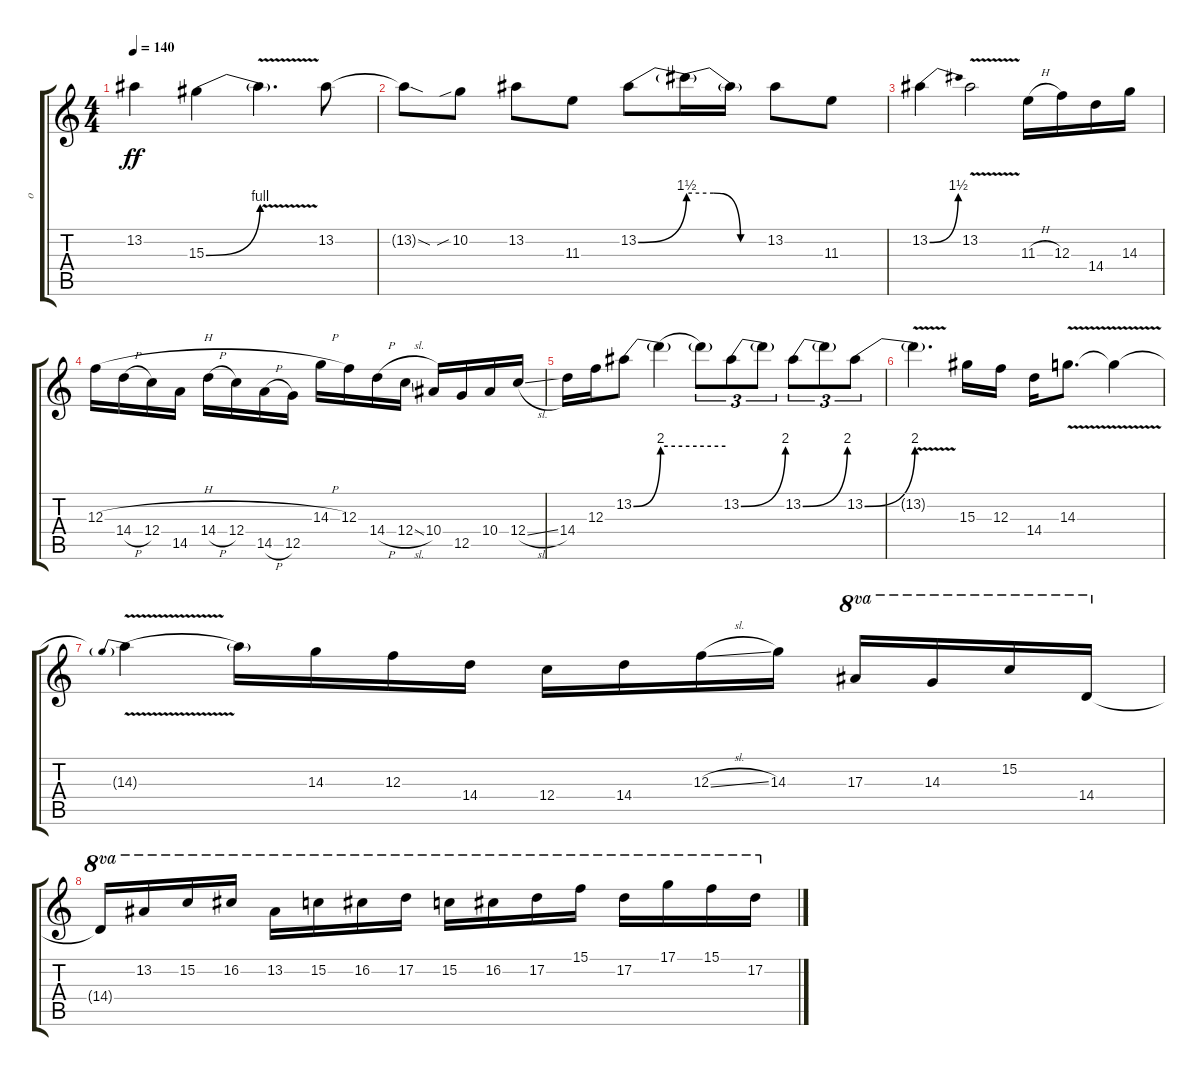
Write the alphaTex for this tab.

\track ("o" "o") {instrument overdrivenguitar}
\staff {score tabs}
\tuning (D4 A3 F3 C3 G2 D2) {hide}
\ts (4 4)
\tempo 140
\clef g2
\ks c
13.2{t}.4{dy ff} 15.3{be (bend 0 0 60 4)}.4 15.3{v t}.4{d} 13.2.8 |
13.2{sod t}.8 10.2{sib}.8 13.2.8 11.3.8 13.2{be (bend 0 0 60 6)}.8 13.2{be (custom 0 6 20 6 40 0 60 0) t}.16 13.2{t}.16 13.2.8 11.3.8 |
13.2{be (bend 0 0 60 6)}.4 13.2{v}.2 11.3{h}.16 12.3.16 14.4.16 14.3.16 |
12.3{h}.16 14.4{h}.16 12.4.16 14.5.16 14.4{h}.16 12.4.16 14.5{h}.16 12.5.16 14.3{h}.16 12.3.16 14.4{h}.16 12.4{sl}.16 10.4.16 12.5.16 10.4.16 12.4{sl}.16 |
14.4.16 12.3.16 13.2{be (bend 0 0 60 8)}.8 13.2{be (hold 0 8 60 8) t}.4 13.2{t}.8{tu (3 2)} 13.2{be (bend 0 0 60 8)}.8{tu (3 2)} 13.2{t}.8{tu (3 2)} 13.2{be (bend 0 0 60 8)}.8{tu (3 2)} 13.2{t}.8{tu (3 2)} 13.2{be (bend 0 0 60 8)}.8{tu (3 2)} |
13.2{v t}.4{d} 15.3.16 12.3.16 14.4.16 14.3{v}.8{d} 14.3{v t}.4 |
14.3{be (prebend 0 4 60 4) t}.4 14.3{t}.16 14.3.16 12.3.16 14.4.16 12.4.16 14.4.16 12.3{sl}.16 14.3.16 17.3.16{ot 8va} 14.3.16{ot 8va} 15.2.16{ot 8va} 14.4.16{ot 8va} |
14.4{t}.16{ot 8va} 13.2.16{ot 8va} 15.2.16{ot 8va} 16.2.16{ot 8va} 13.2.16{ot 8va} 15.2.16{ot 8va} 16.2.16{ot 8va} 17.2.16{ot 8va} 15.2.16{ot 8va} 16.2.16{ot 8va} 17.2.16{ot 8va} 15.1.16{ot 8va} 17.2.16{ot 8va} 17.1.16{ot 8va} 15.1.16{ot 8va} 17.2.16{ot 8va}
